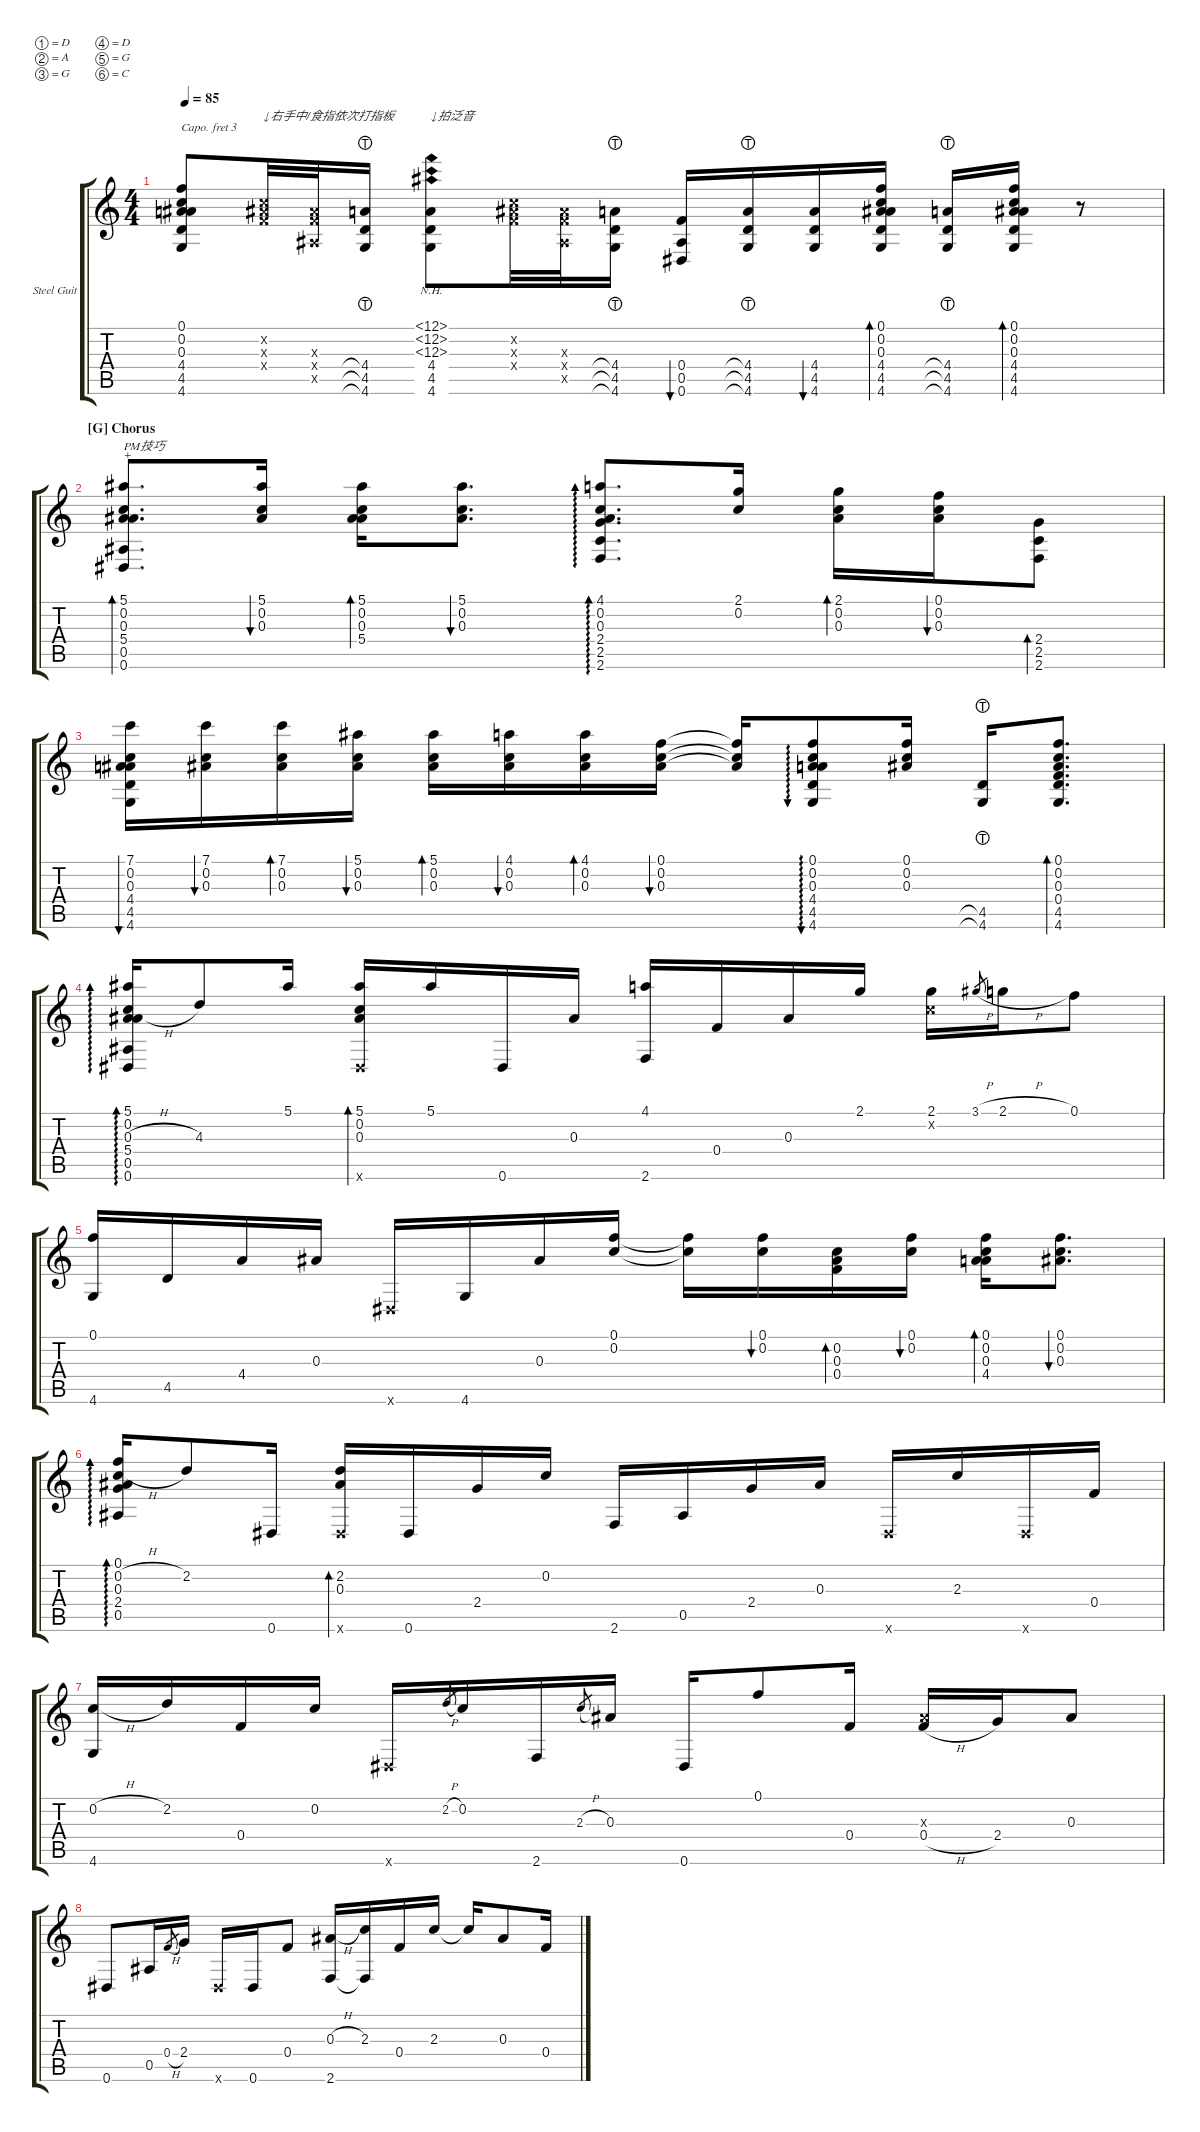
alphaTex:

\defaultSystemsLayout 4
\hideDynamics
\bracketExtendMode groupsimilarinstruments
\firstSystemTrackNameOrientation horizontal
\otherSystemsTrackNameOrientation horizontal
\extendBarLines
\chordDiagramsInScore
\track ("Steel Guitar" "Steel Guit") {instrument acousticguitarsteel}
\staff {score tabs}
\capo 3
\tuning (D4 A3 G3 D3 G2 C2)
\ts (4 4)
\tempo 85
\clef g2
\scale
0.995587
\ks c
(0.1{t} 0.2{t} 0.3{t acc #} 4.4{t} 4.5{t} 4.6{t}).8{dy mf beam Up} (0.2{x} 0.3{x acc #} 0.4{x}).32{txt "↓右手中/食指依次打指板" beam Up} (0.5{x acc #} 0.4{x} 0.3{x acc #}).32{beam Up} (4.6{lht} 4.5{lht} 4.4{lht}).16{beam Up} (4.6 4.5 4.4 12.3{nh acc #} 12.2{nh} 12.1{nh}).8{txt "\n↓拍泛音" beam Down} (0.2{x} 0.3{x acc #} 0.4{x}).32{beam Down} (0.5{x acc #} 0.4{x} 0.3{x acc #}).32{beam Down} (4.6{lht} 4.5{lht} 4.4{lht}).16{beam Down} (0.4 0.5{acc #} 0.6{acc #}).16{bu 30 beam Up} (4.6{lht} 4.5{lht} 4.4{lht}).16{beam Up} (4.4 4.5 4.6).16{bu 30 beam Up} (4.6 4.5 4.4 0.3{acc #} 0.2 0.1).16{bd 30 beam Up} (4.6{lht} 4.5{lht} 4.4{lht}).16{beam Up} (4.6 4.5 4.4 0.3{acc #} 0.2 0.1).16{bd 30 beam Up} r.8{beam Up} |
\section ("G" "Chorus")
\scale
0.958829 (5.1{acc #} 5.4{acc #} 0.2 0.3{acc #} 0.5{acc #} 0.6{acc #}).8{d bd 30 txt "PM技巧\n+" beam Up} (5.1{acc #} 0.2 0.3{acc #}).16{bu 30 beam Up} (5.1{acc #} 0.2 0.3{acc #} 5.4{acc #}).16{bd 30 beam Down} (5.1{acc #} 0.3{acc #} 0.2).8{d bu 30 beam Down} (4.1 2.6 2.5 2.4 0.3{acc #} 0.2).8{d ad 0 beam Up} (2.1 0.2).16{beam Up} (2.1 0.2 0.3{acc #}).16{bd 30 beam Down} (0.1 0.2 0.3{acc #}).16{bu 30 beam Down} (2.6 2.5 2.4).8{bd 30 beam Down} |
\scale
1.04941 (7.1 4.6 0.2 0.3{acc #} 4.4 4.5).16{bu 30 beam Down} (7.1 0.2 0.3{acc #}).16{bu 30 beam Down} (7.1 0.2 0.3{acc #}).16{bd 30 beam Down} (5.1{acc #} 0.2 0.3{acc #}).16{bu 30 beam Down} (5.1{acc #} 0.2 0.3{acc #}).16{bd 30 beam Down} (0.3{acc #} 4.1 0.2).16{bu 30 beam Down} (0.2 4.1 0.3{acc #}).16{bd 30 beam Down} (0.1 0.2 0.3{acc #}).16{bu 30 beam Down} (0.2{t} 0.1{t} 0.3{t acc #}).16{beam Up} (0.1 0.3{acc #} 0.2 4.4 4.5 4.6).8{au 30 beam Up} (0.3{acc #} 0.1 0.2).16{beam Up} (4.5{lht} 4.6{lht}).16{beam Up} (4.6 4.5 0.4 0.3{acc #} 0.2 0.1).8{d bd 30 beam Up} |
\scale
0.962661 (5.1{acc #} 5.4{acc #} 0.2 0.3{h acc #} 0.5{acc #} 0.6{acc #}).16{ad 0 beam Up} 4.3.8{beam Up} 5.1{acc #}.16{beam Up} (0.6{x acc #} 5.1{acc #} 0.2 0.3{acc #}).16{bd 30 beam Up} 5.1{acc #}.16{beam Up} 0.6{acc #}.16{beam Up} 0.3{acc #}.16{beam Up} (4.1 2.6).16{beam Up} 0.4.16{beam Up} 0.3{acc #}.16{beam Up} 2.1.16{beam Up} (2.1 0.2{x}).16{beam Down} 3.1{h acc #}.8{gr beam Up} 2.1{h}.16{beam Down} 0.1.8{beam Down} |
\scale
0.987924 (0.1 4.6).16{beam Up} 4.5.16{beam Up} 4.4.16{beam Up} 0.3{acc #}.16{beam Up} 0.6{x acc #}.16{beam Up} 4.6.16{beam Up} 0.3{acc #}.16{beam Up} (0.2 0.1).16{beam Up} (0.2{t} 0.1{t}).16{beam Down} (0.1 0.2).16{bu 30 beam Down} (0.4 0.3{acc #} 0.2).16{bd 30 beam Down} (0.1 0.2).16{bu 30 beam Down} (0.1 0.2 0.3{acc #} 4.4).16{bd 30 beam Down} (0.3{acc #} 0.2 0.1).8{d bu 30 beam Down} |
\scale
1.044 (0.2{h} 2.4 0.5{acc #} 0.3{acc #} 0.1).16{ad 0 beam Up} 2.2.8{beam Up} 0.6{acc #}.16{beam Up} (0.6{x acc #} 2.2 0.3{acc #}).16{bd 30 beam Up} 0.6{acc #}.16{beam Up} 2.4.16{beam Up} 0.2.16{beam Up} 2.6.16{beam Up} 0.5{acc #}.16{beam Up} 2.4.16{beam Up} 0.3{acc #}.16{beam Up} 0.6{x acc #}.16{beam Up} 2.3.16{beam Up} 0.6{x acc #}.16{beam Up} 0.4.16{beam Up} |
\scale
0.982514 (4.6 0.2{h}).16{beam Up} 2.2.16{beam Up} 0.4.16{beam Up} 0.2.16{beam Up} 0.6{x acc #}.16{beam Up} 2.2{h}.8{gr beam Up} 0.2.16{beam Up} 2.6.16{beam Up} 2.3{h}.8{gr beam Up} 0.3{acc #}.16{beam Up} 0.6{acc #}.16{beam Up} 0.1.8{beam Up} 0.4.16{beam Up} (0.4{h} 0.3{x acc #}).16{beam Up} 2.4.16{beam Up} 0.3{acc #}.8{beam Up} |
\scale
0.973482 0.6{acc #}.8{beam Up} 0.5{acc #}.16{beam Up} 0.4{h}.8{gr beam Up} 2.4.16{beam Up} 0.6{x acc #}.16{beam Up} 0.6{acc #}.16{beam Up} 0.4.8{beam Up} (0.3{h acc #} 2.6).16{beam Up} (2.3 2.6{t}).16{beam Up} 0.4.16{beam Up} 2.3.16{beam Up} 2.3{t}.16{beam Up} 0.3{acc #}.8{beam Up} 0.4.16{beam Up}
